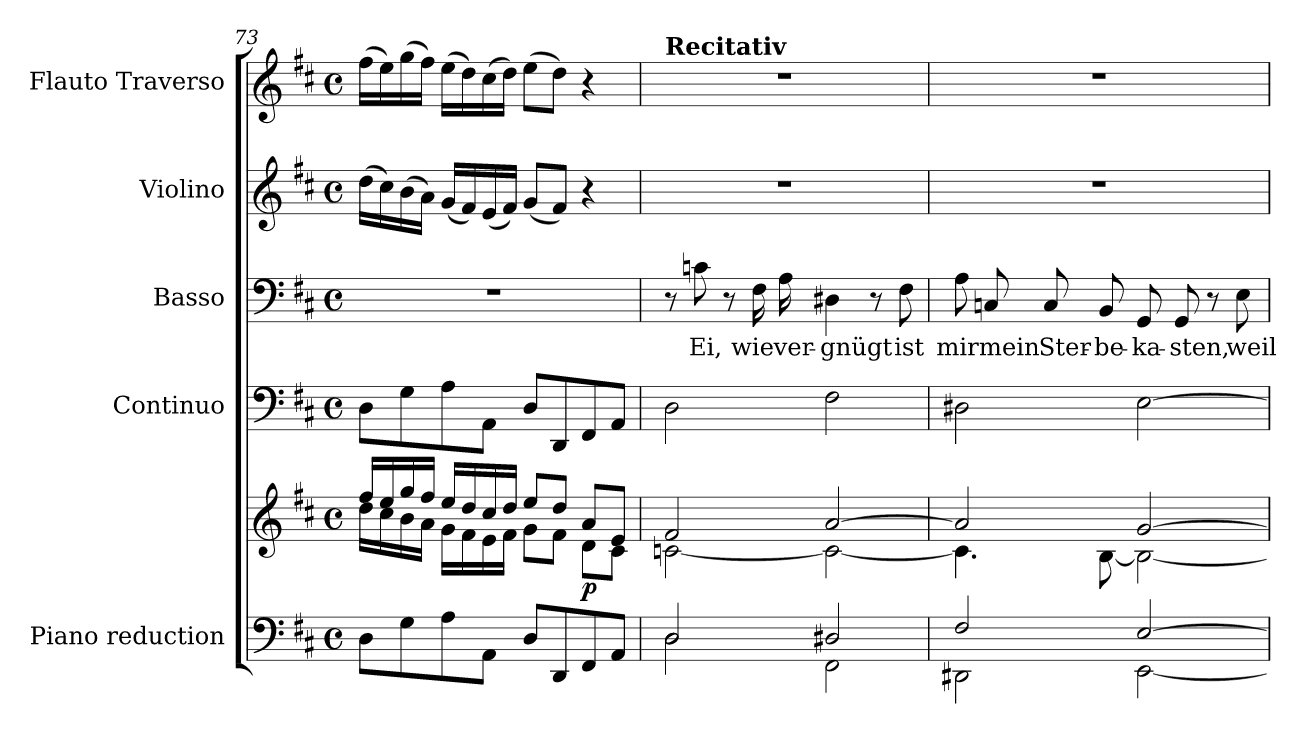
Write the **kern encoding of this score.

**kern	**kern	**dynam	**kern	**dynam	**kern	**text	**kern	**kern
*part5	*part5	*part5	*part4	*part4	*part3	*part3	*part2	*part1
*staff6	*staff5	*staff5/6	*staff4	*staff4	*staff3	*staff3	*staff2	*staff1
*I"Piano reduction	*	*	*I"Continuo	*	*I"Basso	*	*I"Violino	*I"Flauto Traverso
*I'Pno	*	*	*	*	*	*	*I'Vln	*I'Fl
*clefF4	*clefG2	*	*clefF4	*	*clefF4	*	*clefG2	*clefG2
*k[f#c#]	*k[f#c#]	*	*k[f#c#]	*	*k[f#c#]	*	*k[f#c#]	*k[f#c#]
*M4/4	*M4/4	*	*M4/4	*	*M4/4	*	*M4/4	*M4/4
*met(c)	*met(c)	*	*met(c)	*	*met(c)	*	*met(c)	*met(c)
=73	=73	=73	=73	=73	=73	=73	=73	=73
*	*^	*	*	*	*	*	*	*
8D\L	16ff#/LL	16dd\LL	.	8D\L	.	1r	.	(16dd\LL	(16ff#\LL
.	16ee/	16cc#\	.	.	.	.	.	16cc#\)	16ee\)
8G\	16gg/	16b\	.	8G\	.	.	.	(16b\	(16gg\
.	16ff#/JJ	16a\JJ	.	.	.	.	.	16a\JJ)	16ff#\JJ)
8A\	16ee/LL	16g\LL	.	8A\	.	.	.	(16g/LL	(16ee\LL
.	16dd/	16f#\	.	.	.	.	.	16f#/)	16dd\)
8AA\J	16cc#/	16e\	.	8AA\J	.	.	.	(16e/	(16cc#\
.	16dd/JJ	16f#\JJ	.	.	.	.	.	16f#/JJ)	16dd\JJ)
8D/L	8ee/L	8g\L	.	8D/L	.	.	.	(8g/L	(8ee\L
8DD/	8dd/J	8f#\J	.	8DD/	.	.	.	8f#/J)	8dd\J)
!	!	!	!LO:DY:b	!	!	!	!	!	!
8FF#/	8a/L	8d\L	p	8FF#/	.	.	.	4r	4r
8AA/J	8e/J	8c#\J	.	8AA/J	.	.	.	.	.
=74	=74	=74	=74	=74	=74	=74	=74	=74	=74
*^	*	*	*	*	*	*	*	*	*
!	!	!	!	!	!	!	!	!	!	!LO:TX:a:B:t=Recitativ
!	!	!	!	!	!	!LO:DY:a	!	!	!	!
!	!	!	!	!	!	!LO:DY:n=1:a	!	!	!	!
!	!	!	!	!	!	!LO:DY:n=2:a	!	!	!	!
2D/	2D\	2f#/	[2cn\	.	2D\	other-dynamics p other-dynamics	8r	.	1r	1r
!	!	!	!	!	!	!	!	!LO:LY:b	!	!
.	.	.	.	.	.	.	8cn\	Ei,	.	.
.	.	.	.	.	.	.	8r	.	.	.
!	!	!	!	!	!	!	!	!LO:LY:b	!	!
.	.	.	.	.	.	.	16F#\	wie	.	.
!	!	!	!	!	!	!	!	!LO:LY:b	!	!
.	.	.	.	.	.	.	16A\	ver-	.	.
!	!	!	!	!	!	!	!	!LO:LY:b	!	!
2D#X/	2FF#\	[2a/	2c\_	.	2F#\	.	4D#X\	-gnügt	.	.
.	.	.	.	.	.	.	8r	.	.	.
!	!	!	!	!	!	!	!	!LO:LY:b	!	!
.	.	.	.	.	.	.	8F#\	ist	.	.
=75	=75	=75	=75	=75	=75	=75	=75	=75	=75	=75
!	!	!	!	!	!	!	!	!LO:LY:b	!	!
2F#/	2DD#X\	2a/]	4.c\]	.	2D#X\	.	8A\	mir	1r	1r
!	!	!	!	!	!	!	!	!LO:LY:b	!	!
.	.	.	.	.	.	.	8Cn/	mein	.	.
!	!	!	!	!	!	!	!	!LO:LY:b	!	!
.	.	.	.	.	.	.	8C/	Ster-	.	.
!	!	!	!	!	!	!	!	!LO:LY:b	!	!
.	.	.	[8B\	.	.	.	8BB/	-be-	.	.
!	!	!	!	!	!	!	!	!LO:LY:b	!	!
[2E/	[2EE\	[2g/	2B\_	.	[2E\	.	8GG/	-ka-	.	.
!	!	!	!	!	!	!	!	!LO:LY:b	!	!
.	.	.	.	.	.	.	8GG/	-sten,	.	.
.	.	.	.	.	.	.	8r	.	.	.
!	!	!	!	!	!	!	!	!LO:LY:b	!	!
.	.	.	.	.	.	.	8E\	weil	.	.
*v	*v	*	*	*	*	*	*	*	*	*
*	*v	*v	*	*	*	*	*	*	*
=	=	=	=	=	=	=	=	=
*-	*-	*-	*-	*-	*-	*-	*-	*-
